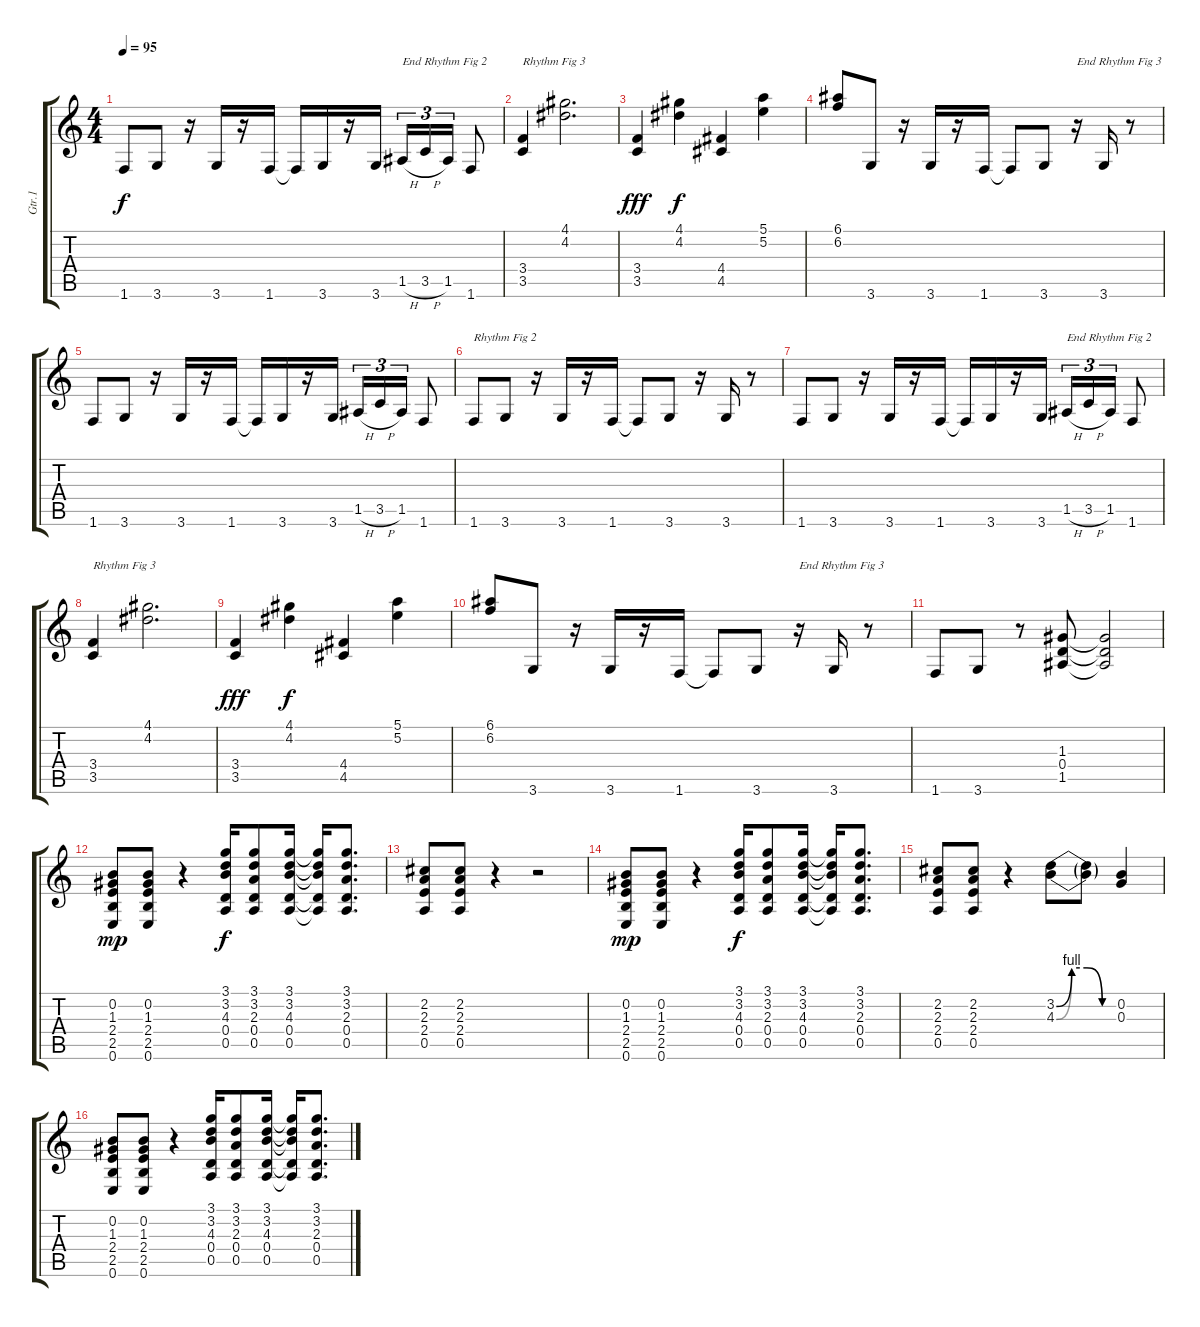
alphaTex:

\track ("Gtr.1" "Gtr.1") {instrument overdrivenguitar}
\staff {score tabs}
\tuning (E4 B3 G3 D3 A2 E2) {hide}
\ts (4 4)
\tempo 95
\clef g2
\ks c
1.6.8{dy f} 3.6.8 r.16 3.6.16 r.16 1.6.16 1.6{t}.16 3.6.16 r.16 3.6.16 1.5{h}.16{tu (3 2) txt "End Rhythm Fig 2"} 3.5{h}.16{tu (3 2)} 1.5.16{tu (3 2)} 1.6.8 |
(3.4 3.5).4{txt "Rhythm Fig 3"} (4.1 4.2).2{d} |
(3.4 3.5).4{dy fff} (4.1 4.2).4{dy f} (4.4 4.5).4 (5.1 5.2).4 |
(6.1 6.2).8 3.6.8 r.16 3.6.16 r.16 1.6.16 1.6{t}.8 3.6.8 r.16{txt "End Rhythm Fig 3"} 3.6.16 r.8 |
1.6.8 3.6.8 r.16 3.6.16 r.16 1.6.16 1.6{t}.16 3.6.16 r.16 3.6.16 1.5{h}.16{tu (3 2)} 3.5{h}.16{tu (3 2)} 1.5.16{tu (3 2)} 1.6.8 |
1.6.8{txt "Rhythm Fig 2"} 3.6.8 r.16 3.6.16 r.16 1.6.16 1.6{t}.8 3.6.8 r.16 3.6.16 r.8 |
1.6.8 3.6.8 r.16 3.6.16 r.16 1.6.16 1.6{t}.16 3.6.16 r.16 3.6.16 1.5{h}.16{tu (3 2) txt "End Rhythm Fig 2"} 3.5{h}.16{tu (3 2)} 1.5.16{tu (3 2)} 1.6.8 |
(3.4 3.5).4{txt "Rhythm Fig 3"} (4.1 4.2).2{d} |
(3.4 3.5).4{dy fff} (4.1 4.2).4{dy f} (4.4 4.5).4 (5.1 5.2).4 |
(6.1 6.2).8 3.6.8 r.16 3.6.16 r.16 1.6.16 1.6{t}.8 3.6.8 r.16{txt "End Rhythm Fig 3"} 3.6.16 r.8 |
1.6.8 3.6.8 r.8 (1.3 0.4 1.5).8 (1.3{t} 0.4{t} 1.5{t}).2 |
(0.2 1.3 2.4 2.5 0.6).8{dy mp} (0.2 1.3 2.4 2.5 0.6).8 r.4 (3.1 3.2 4.3 0.4 0.5).16{dy f} (3.1 3.2 2.3 0.4 0.5).8 (3.1 3.2 4.3 0.4 0.5).16 (3.1{t} 3.2{t} 4.3{t} 0.4{t} 0.5{t}).16 (3.1 3.2 2.3 0.4 0.5).8{d} |
(2.2 2.3 2.4 0.5).8 (2.2 2.3 2.4 0.5).8 r.4 r.2 |
(0.2 1.3 2.4 2.5 0.6).8{dy mp} (0.2 1.3 2.4 2.5 0.6).8 r.4 (3.1 3.2 4.3 0.4 0.5).16{dy f} (3.1 3.2 2.3 0.4 0.5).8 (3.1 3.2 4.3 0.4 0.5).16 (3.1{t} 3.2{t} 4.3{t} 0.4{t} 0.5{t}).16 (3.1 3.2 2.3 0.4 0.5).8{d} |
(2.2 2.3 2.4 0.5).8 (2.2 2.3 2.4 0.5).8 r.4 (3.2{be (custom 0 0 15 4 30 4 45 0 60 0)} 4.3{be (custom 0 0 15 4 30 4 45 0 60 0)}).8 (3.2{t} 4.3{t}).8 (0.2 0.3).4 |
(0.2 1.3 2.4 2.5 0.6).8 (0.2 1.3 2.4 2.5 0.6).8 r.4 (3.1 3.2 4.3 0.4 0.5).16 (3.1 3.2 2.3 0.4 0.5).8 (3.1 3.2 4.3 0.4 0.5).16 (3.1{t} 3.2{t} 4.3{t} 0.4{t} 0.5{t}).16 (3.1 3.2 2.3 0.4 0.5).8{d}
